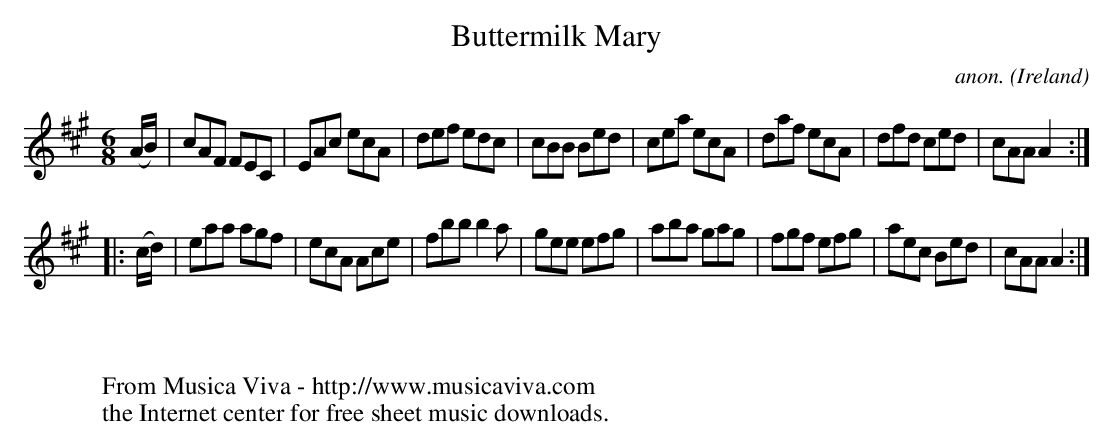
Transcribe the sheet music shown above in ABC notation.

X:1
T:Buttermilk Mary
C:anon.
O:Ireland
M:6/8
L:1/8
K:A
(A/B/)|cAF FEC|EAc ecA|def edc|cBB Bed|cea ecA|daf ecA|dfd ced|cAA A2:|
|:(c/d/)|eaa agf|ecA Ace|fbb b2a|gee efg|aba gag|fgf efg|aec Bed|cAA A2:|
W:
W:
W: From Musica Viva - http://www.musicaviva.com
W: the Internet center for free sheet music downloads.
